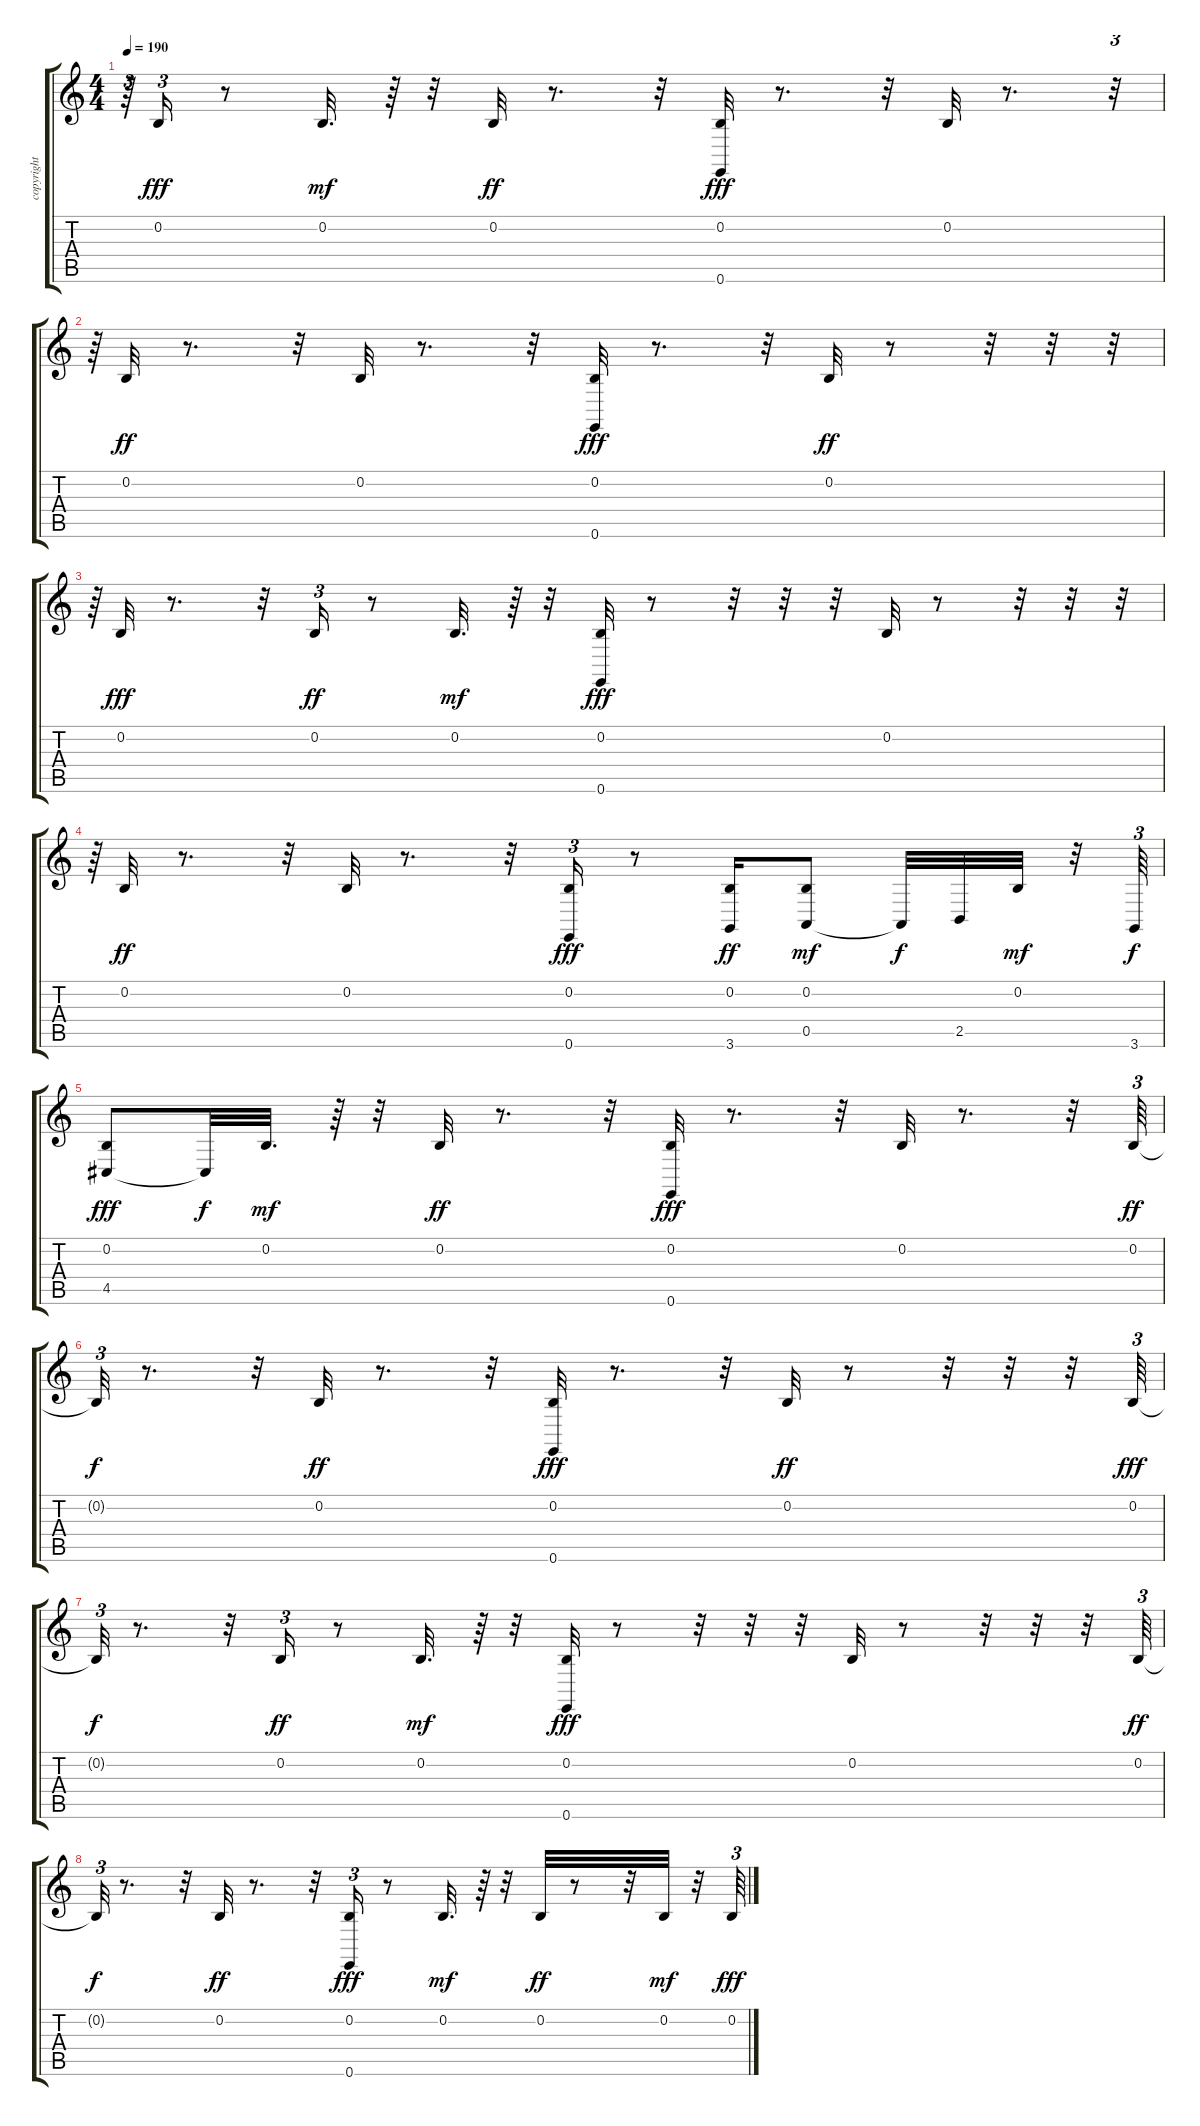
\track ("copyright 1998 by" "copyright ") {instrument acousticgrandpiano}
\staff {score tabs}
\tuning (E4 B3 G3 D3 A2 E2) {hide}
\ts (4 4)
\tempo 190
\clef g2
\ks c
r.64{tu (3 2) dy mf} 0.2.16{tu (3 2) dy fff} r.8 0.2.32{d dy mf} r.64 r.32 0.2.32{dy ff} r.8{d} r.32 (0.2 0.6).32{dy fff} r.8{d} r.32 0.2.32 r.8{d} r.32{tu (3 2)} |
r.64{tu (3 2)} 0.2.32{dy ff} r.8{d} r.32 0.2.32 r.8{d} r.32 (0.2 0.6).32{dy fff} r.8{d} r.32 0.2.32{dy ff} r.8 r.32 r.32 r.32{tu (3 2)} |
r.64{tu (3 2)} 0.2.32{dy fff} r.8{d} r.32 0.2.16{tu (3 2) dy ff} r.8 0.2.32{d dy mf} r.64 r.32 (0.2 0.6).32{dy fff} r.8 r.32 r.32 r.32 0.2.32 r.8 r.32 r.32 r.32{tu (3 2)} |
r.64{tu (3 2)} 0.2.32{dy ff} r.8{d} r.32 0.2.32 r.8{d} r.32 (0.2 0.6).16{tu (3 2) dy fff} r.8 (0.2 3.6).16{dy ff} (0.2 0.5).8{dy mf} 0.5{t}.32{dy f} 2.5.32 0.2.32{dy mf} r.32 3.6.64{tu (3 2) dy f} |
(0.2 4.5).8{dy fff} 4.5{t}.32{dy f} 0.2.32{d dy mf} r.64 r.32 0.2.32{dy ff} r.8{d} r.32 (0.2 0.6).32{dy fff} r.8{d} r.32 0.2.32 r.8{d} r.32 0.2.64{tu (3 2) dy ff} |
0.2{t}.32{tu (3 2) dy f} r.8{d} r.32 0.2.32{dy ff} r.8{d} r.32 (0.2 0.6).32{dy fff} r.8{d} r.32 0.2.32{dy ff} r.8 r.32 r.32 r.32 0.2.64{tu (3 2) dy fff} |
0.2{t}.32{tu (3 2) dy f} r.8{d} r.32 0.2.16{tu (3 2) dy ff} r.8 0.2.32{d dy mf} r.64 r.32 (0.2 0.6).32{dy fff} r.8 r.32 r.32 r.32 0.2.32 r.8 r.32 r.32 r.32 0.2.64{tu (3 2) dy ff} |
0.2{t}.32{tu (3 2) dy f} r.8{d} r.32 0.2.32{dy ff} r.8{d} r.32 (0.2 0.6).16{tu (3 2) dy fff} r.8 0.2.32{d dy mf} r.64 r.32 0.2.32{dy ff} r.8 r.32 0.2.32{dy mf} r.32 0.2.64{tu (3 2) dy fff}
